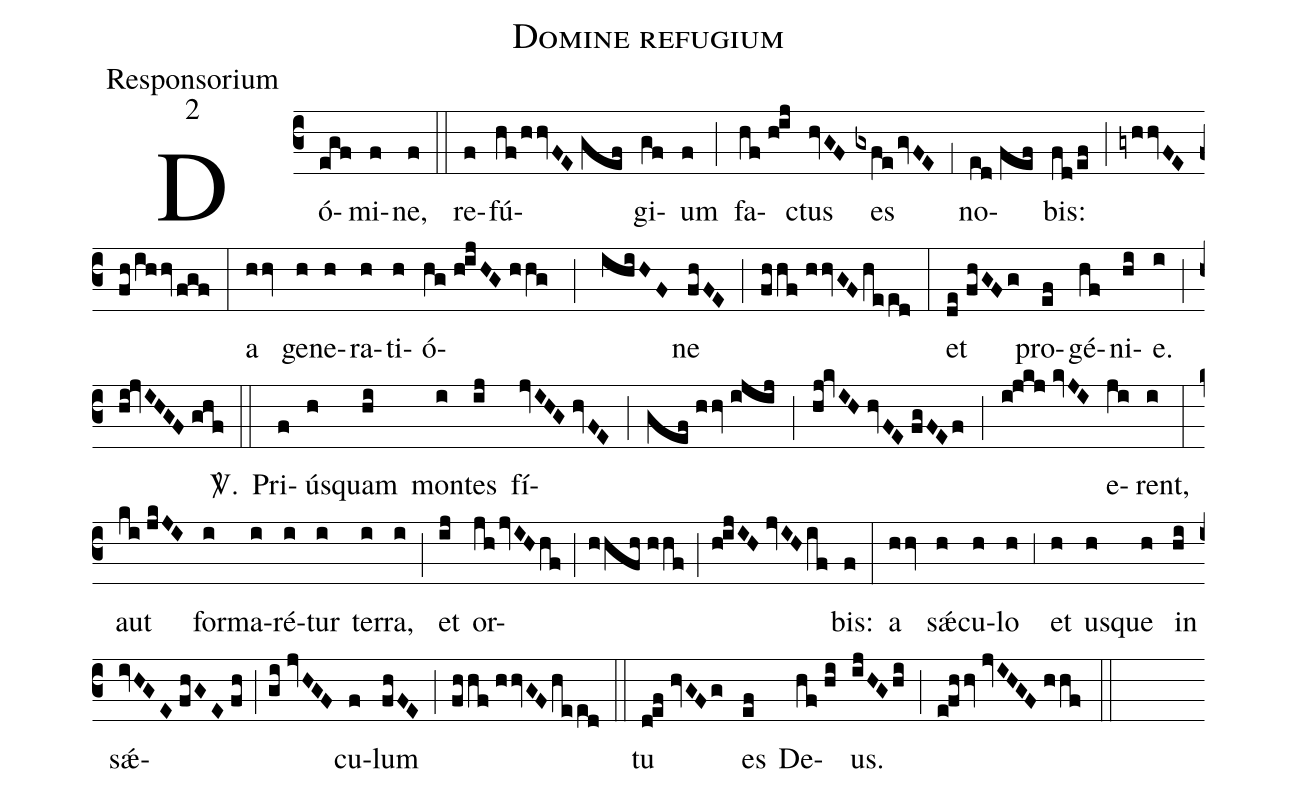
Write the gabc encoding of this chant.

name:Domine refugium;
office-part:Responsorium;
mode:2;
%%
(c3) Dó(egf)mi(f)ne,(f) (::) re(f)fú(hf/hhvFE//gef)gi(gf)um(f) (;) fa(hf//h!ij)ctus(hvGF) es(gxfe/gvFE) (;1) no(ed//fef)bis:(fd/ef) (;) (gyhhvFE//fh/ihhv/fgf) (:) a(hhv) ge(h)ne(h)ra(h)ti(h)ó(hg//h!ijHG//hhg;ihiHF)ne(fhFE) (;) (fhhf//hhvGF/heed) (:) et(de//fhGFg) pro(ef)gé(hf)ni(hi)e.(i) (;) (hi!jvIHGF//ghf) <sp>V/</sp>.(::) Pri(f)ús(h)quam(hi) mon(i)tes(ij) fí(jvIHG//hvFE;gef//hhv//ijij;hj!kvIH//hvFE//fgFEf;i!jkj//kvJI)e(ji)rent,(i) (:) aut(ki//jkJI) for(i)ma(i)ré(i)tur(i) ter(i)ra,(i) (;) et(ij) or(jh/jvIH/hf;hhfh//hhf;h!ijIH//jvIH/if)bis:(f) (:) a(hhv) s<sp>'ae</sp>(h)cu(h)lo(h) (;3) et(h) us(h)que(h) in(hi) s<sp>'ae</sp>(ivHGE//fhGE//fh;gi//jvHGF)cu(f)lum(fhFE) (;) (fhhf//hhvGF/heed) (::) tu(d!ef//hvGFg) es(ef) De(hf//hi)us.(ijHGhi) (;) (e!fhhv//jvIHGF//hhf) (::)
